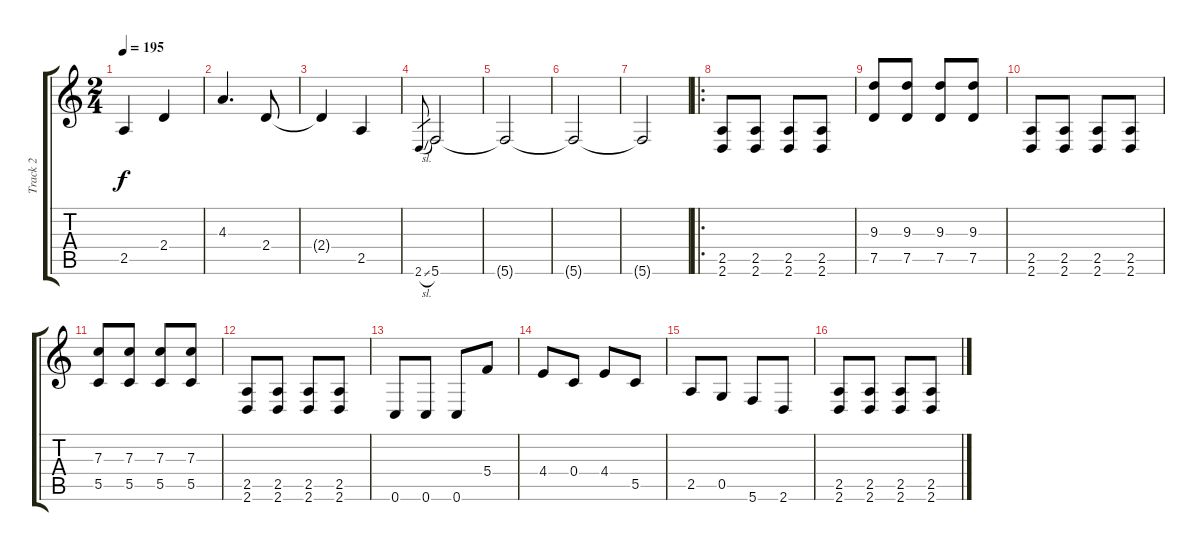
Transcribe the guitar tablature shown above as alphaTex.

\track ("Track 2" "Track 2") {instrument overdrivenguitar}
\staff {score tabs}
\tuning (D4 A3 F3 C3 G2 C2) {hide}
\ts (2 4)
\tempo 195
\clef g2
\ks c
2.5{t}.4{dy f} 2.4.4 |
4.3.4{d} 2.4.8 |
2.4{t}.4 2.5.4 |
2.6{sl}.8{gr} 5.6.2 |
5.6{t}.2 |
5.6{t}.2 |
5.6{t}.2 |
\ro
(2.5 2.6).8{instrument overdrivenguitar} (2.5 2.6).8 (2.5 2.6).8 (2.5 2.6).8 |
(9.3 7.5).8 (9.3 7.5).8 (9.3 7.5).8 (9.3 7.5).8 |
(2.5 2.6).8 (2.5 2.6).8 (2.5 2.6).8 (2.5 2.6).8 |
(7.3 5.5).8 (7.3 5.5).8 (7.3 5.5).8 (7.3 5.5).8 |
(2.5 2.6).8 (2.5 2.6).8 (2.5 2.6).8 (2.5 2.6).8 |
0.6.8 0.6.8 0.6.8 5.4.8 |
4.4.8 0.4.8 4.4.8 5.5.8 |
2.5.8 0.5.8 5.6.8 2.6.8 |
(2.5 2.6).8 (2.5 2.6).8 (2.5 2.6).8 (2.5 2.6).8
